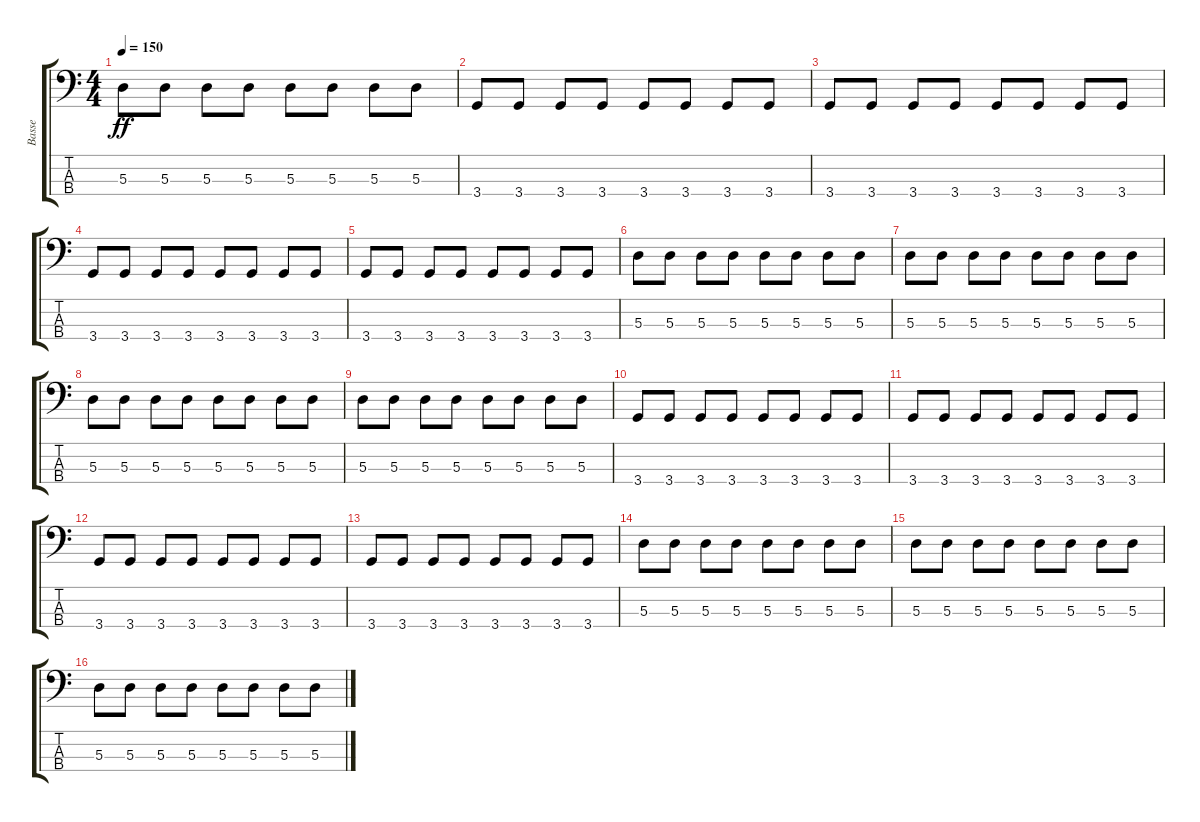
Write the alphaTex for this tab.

\track ("Basse" "Basse") {instrument synthbass1}
\staff {score tabs}
\tuning (G2 D2 A1 E1) {hide}
\ts (4 4)
\tempo 150
\clef f4
\ks c
5.3.8{dy ff} 5.3.8 5.3.8 5.3.8 5.3.8 5.3.8 5.3.8 5.3.8 |
3.4.8 3.4.8 3.4.8 3.4.8 3.4.8 3.4.8 3.4.8 3.4.8 |
3.4.8 3.4.8 3.4.8 3.4.8 3.4.8 3.4.8 3.4.8 3.4.8 |
3.4.8 3.4.8 3.4.8 3.4.8 3.4.8 3.4.8 3.4.8 3.4.8 |
3.4.8 3.4.8 3.4.8 3.4.8 3.4.8 3.4.8 3.4.8 3.4.8 |
5.3.8 5.3.8 5.3.8 5.3.8 5.3.8 5.3.8 5.3.8 5.3.8 |
5.3.8 5.3.8 5.3.8 5.3.8 5.3.8 5.3.8 5.3.8 5.3.8 |
5.3.8 5.3.8 5.3.8 5.3.8 5.3.8 5.3.8 5.3.8 5.3.8 |
5.3.8 5.3.8 5.3.8 5.3.8 5.3.8 5.3.8 5.3.8 5.3.8 |
3.4.8 3.4.8 3.4.8 3.4.8 3.4.8 3.4.8 3.4.8 3.4.8 |
3.4.8 3.4.8 3.4.8 3.4.8 3.4.8 3.4.8 3.4.8 3.4.8 |
3.4.8 3.4.8 3.4.8 3.4.8 3.4.8 3.4.8 3.4.8 3.4.8 |
3.4.8 3.4.8 3.4.8 3.4.8 3.4.8 3.4.8 3.4.8 3.4.8 |
5.3.8 5.3.8 5.3.8 5.3.8 5.3.8 5.3.8 5.3.8 5.3.8 |
5.3.8 5.3.8 5.3.8 5.3.8 5.3.8 5.3.8 5.3.8 5.3.8 |
5.3.8 5.3.8 5.3.8 5.3.8 5.3.8 5.3.8 5.3.8 5.3.8
